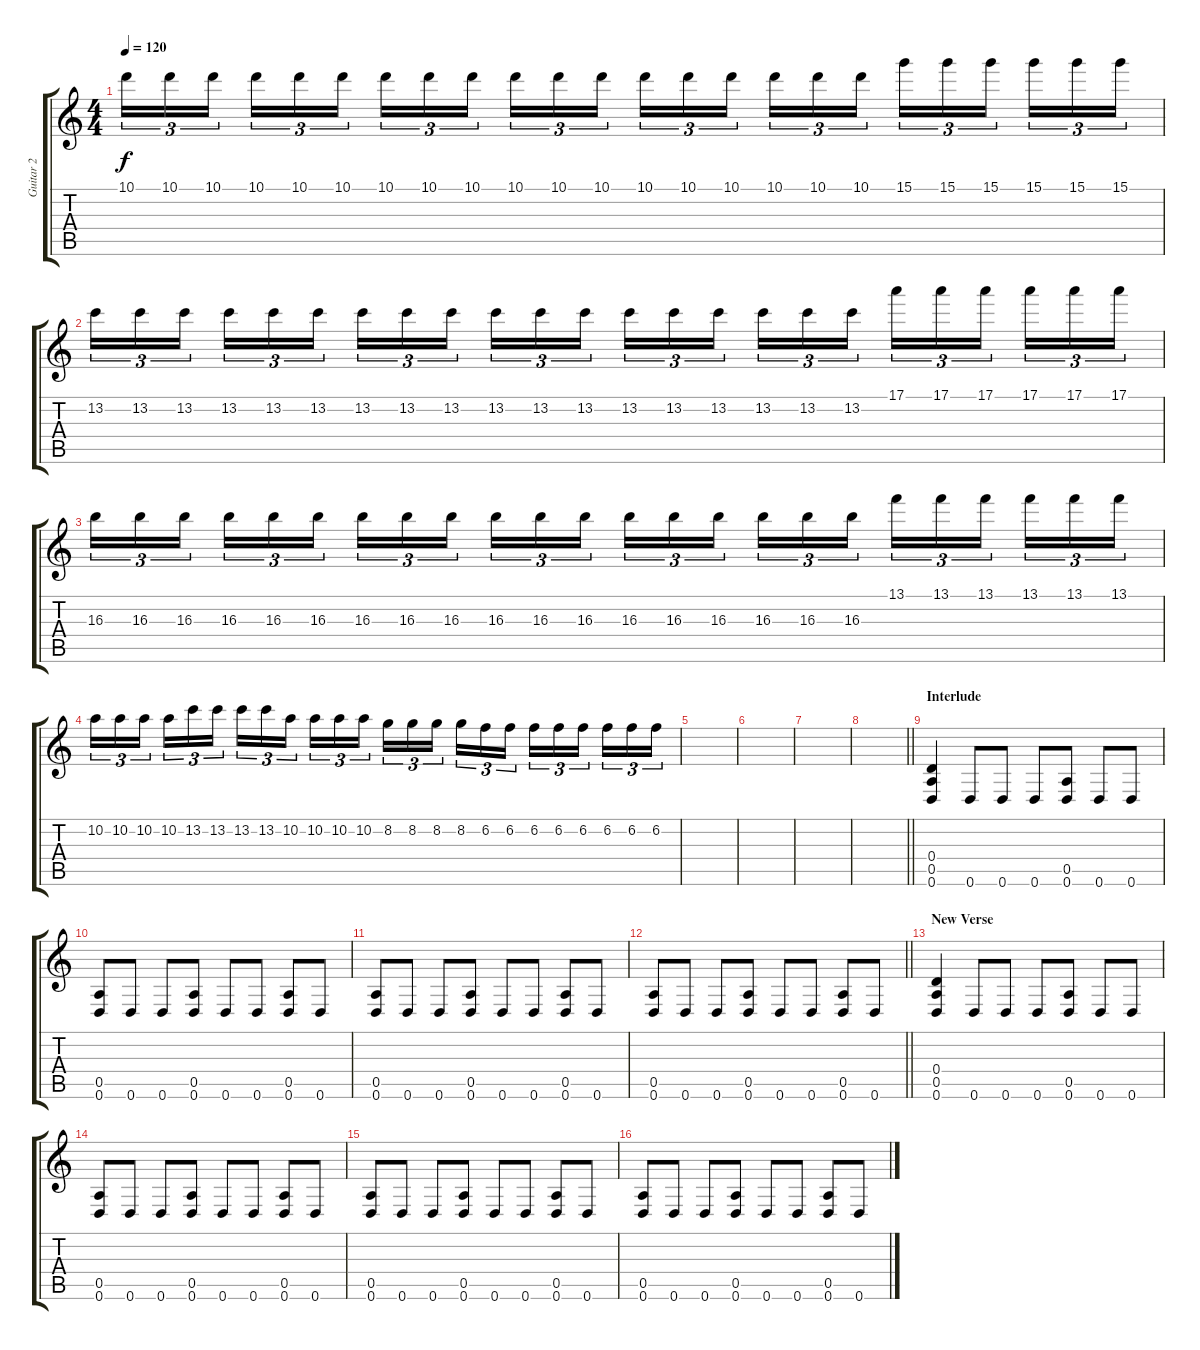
\track ("Guitar 2" "Guitar 2") {instrument distortionguitar}
\staff {score tabs}
\tuning (E4 B3 G3 D3 A2 D2) {hide}
\ts (4 4)
\tempo 120
\clef g2
\ks c
10.1.16{tu (3 2) dy f} 10.1.16{tu (3 2)} 10.1.16{tu (3 2) beam splitsecondary} 10.1.16{tu (3 2)} 10.1.16{tu (3 2)} 10.1.16{tu (3 2)} 10.1.16{tu (3 2)} 10.1.16{tu (3 2)} 10.1.16{tu (3 2) beam splitsecondary} 10.1.16{tu (3 2)} 10.1.16{tu (3 2)} 10.1.16{tu (3 2)} 10.1.16{tu (3 2)} 10.1.16{tu (3 2)} 10.1.16{tu (3 2) beam splitsecondary} 10.1.16{tu (3 2)} 10.1.16{tu (3 2)} 10.1.16{tu (3 2)} 15.1.16{tu (3 2)} 15.1.16{tu (3 2)} 15.1.16{tu (3 2) beam splitsecondary} 15.1.16{tu (3 2)} 15.1.16{tu (3 2)} 15.1.16{tu (3 2)} |
13.2.16{tu (3 2)} 13.2.16{tu (3 2)} 13.2.16{tu (3 2) beam splitsecondary} 13.2.16{tu (3 2)} 13.2.16{tu (3 2)} 13.2.16{tu (3 2)} 13.2.16{tu (3 2)} 13.2.16{tu (3 2)} 13.2.16{tu (3 2) beam splitsecondary} 13.2.16{tu (3 2)} 13.2.16{tu (3 2)} 13.2.16{tu (3 2)} 13.2.16{tu (3 2)} 13.2.16{tu (3 2)} 13.2.16{tu (3 2) beam splitsecondary} 13.2.16{tu (3 2)} 13.2.16{tu (3 2)} 13.2.16{tu (3 2)} 17.1.16{tu (3 2)} 17.1.16{tu (3 2)} 17.1.16{tu (3 2) beam splitsecondary} 17.1.16{tu (3 2)} 17.1.16{tu (3 2)} 17.1.16{tu (3 2)} |
16.3.16{tu (3 2)} 16.3.16{tu (3 2)} 16.3.16{tu (3 2) beam splitsecondary} 16.3.16{tu (3 2)} 16.3.16{tu (3 2)} 16.3.16{tu (3 2)} 16.3.16{tu (3 2)} 16.3.16{tu (3 2)} 16.3.16{tu (3 2) beam splitsecondary} 16.3.16{tu (3 2)} 16.3.16{tu (3 2)} 16.3.16{tu (3 2)} 16.3.16{tu (3 2)} 16.3.16{tu (3 2)} 16.3.16{tu (3 2) beam splitsecondary} 16.3.16{tu (3 2)} 16.3.16{tu (3 2)} 16.3.16{tu (3 2)} 13.1.16{tu (3 2)} 13.1.16{tu (3 2)} 13.1.16{tu (3 2) beam splitsecondary} 13.1.16{tu (3 2)} 13.1.16{tu (3 2)} 13.1.16{tu (3 2)} |
10.2.16{tu (3 2)} 10.2.16{tu (3 2)} 10.2.16{tu (3 2) beam splitsecondary} 10.2.16{tu (3 2)} 13.2.16{tu (3 2)} 13.2.16{tu (3 2)} 13.2.16{tu (3 2)} 13.2.16{tu (3 2)} 10.2.16{tu (3 2) beam splitsecondary} 10.2.16{tu (3 2)} 10.2.16{tu (3 2)} 10.2.16{tu (3 2)} 8.2.16{tu (3 2)} 8.2.16{tu (3 2)} 8.2.16{tu (3 2) beam splitsecondary} 8.2.16{tu (3 2)} 6.2.16{tu (3 2)} 6.2.16{tu (3 2)} 6.2.16{tu (3 2)} 6.2.16{tu (3 2)} 6.2.16{tu (3 2) beam splitsecondary} 6.2.16{tu (3 2)} 6.2.16{tu (3 2)} 6.2.16{tu (3 2)} |
|
|
|
\barLineRight lightlight
|
\section ("" "Interlude")
(0.4 0.5 0.6).4 0.6.8 0.6.8 0.6.8 (0.5 0.6).8 0.6.8 0.6.8 |
(0.5 0.6).8 0.6.8 0.6.8 (0.5 0.6).8 0.6.8 0.6.8 (0.5 0.6).8 0.6.8 |
(0.5 0.6).8 0.6.8 0.6.8 (0.5 0.6).8 0.6.8 0.6.8 (0.5 0.6).8 0.6.8 |
\barLineRight lightlight
(0.5 0.6).8 0.6.8 0.6.8 (0.5 0.6).8 0.6.8 0.6.8 (0.5 0.6).8 0.6.8 |
\section ("" "New Verse")
(0.4 0.5 0.6).4 0.6.8 0.6.8 0.6.8 (0.5 0.6).8 0.6.8 0.6.8 |
(0.5 0.6).8 0.6.8 0.6.8 (0.5 0.6).8 0.6.8 0.6.8 (0.5 0.6).8 0.6.8 |
(0.5 0.6).8 0.6.8 0.6.8 (0.5 0.6).8 0.6.8 0.6.8 (0.5 0.6).8 0.6.8 |
(0.5 0.6).8 0.6.8 0.6.8 (0.5 0.6).8 0.6.8 0.6.8 (0.5 0.6).8 0.6.8
